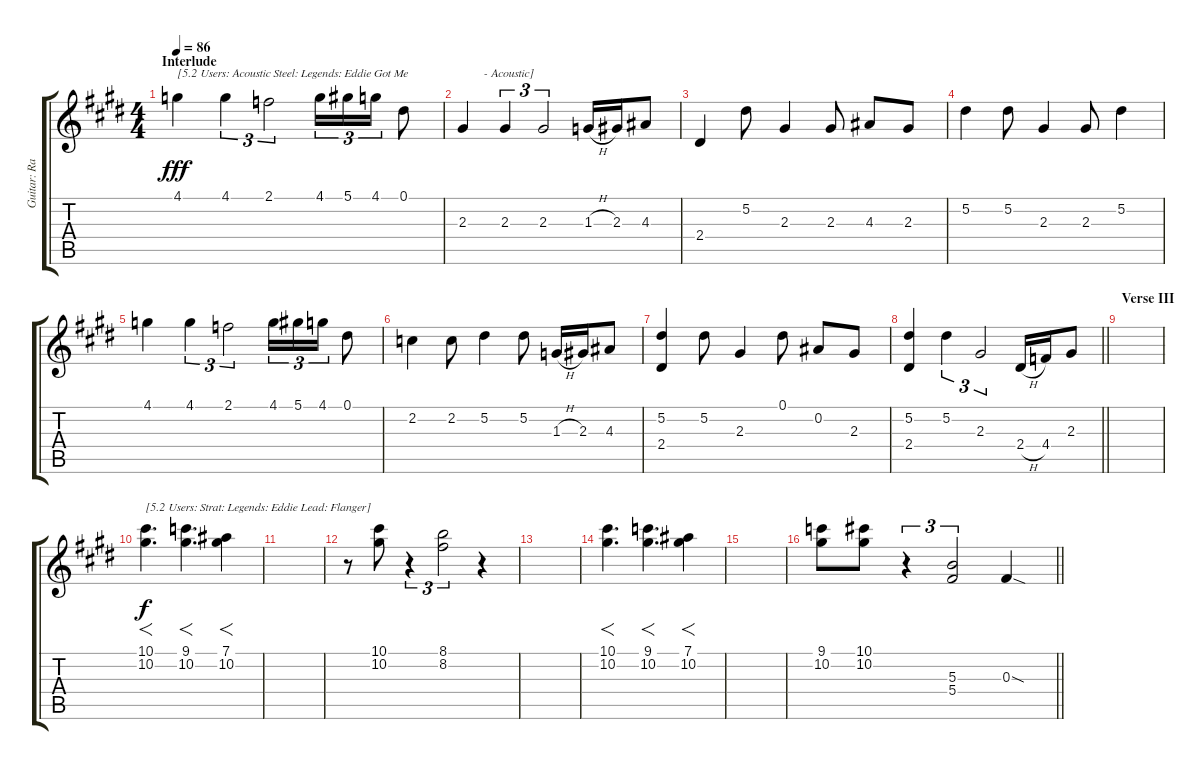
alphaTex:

\track ("Guitar: Randy" "Guitar: Ra") {instrument acousticguitarsteel}
\staff {score tabs}
\tuning (Eb4 Bb3 Gb3 Db3 Ab2 Eb2) {hide}
\ts (4 4)
\section ("" "Interlude")
\tempo 86
\clef g2
\ks c#minor
4.1.4{txt "[5.2 Users: Acoustic Steel: Legends: Eddie Got Me" dy fff volume 13 instrument acousticguitarsteel} 4.1.4{tu (3 2)} 2.1.2{tu (3 2)} 4.1.16{tu (3 2)} 5.1.16{tu (3 2)} 4.1.16{tu (3 2)} 0.1.8 |
2.3.4{txt "       - Acoustic]"} 2.3.4{tu (3 2)} 2.3.2{tu (3 2)} 1.3{h}.16 2.3.16 4.3.8 |
2.4.4 5.2.8 2.3.4 2.3.8 4.3.8 2.3.8 |
5.2.4 5.2.8 2.3.4 2.3.8 5.2.4 |
4.1.4 4.1.4{tu (3 2)} 2.1.2{tu (3 2)} 4.1.16{tu (3 2)} 5.1.16{tu (3 2)} 4.1.16{tu (3 2)} 0.1.8 |
2.2.4 2.2.8 5.2.4 5.2.8 1.3{h}.16 2.3.16 4.3.8 |
(5.2 2.4).4 5.2.8 2.3.4 0.1.8 0.2.8 2.3.8 |
\barLineRight lightlight
(5.2 2.4).4 5.2.4{tu (3 2)} 2.3.2{tu (3 2)} 2.4{h}.16 4.4.16 2.3.8 |
\section ("" "Verse III")
|
(10.1 10.2).4{f d txt "[5.2 Users: Strat: Legends: Eddie Lead: Flanger]" dy f instrument overdrivenguitar} (9.1 10.2).4{f d} (7.1 10.2).4{f} |
|
r.8 (10.1 10.2).8 r.4{tu (3 2)} (8.1 8.2).2{tu (3 2)} r.4 |
|
(10.1 10.2).4{f d} (9.1 10.2).4{f d} (7.1 10.2).4{f} |
|
\barLineRight lightlight
(9.1 10.2).8 (10.1 10.2).8 r.4{tu (3 2)} (5.3 5.4).2{tu (3 2)} 0.3{sod}.4
